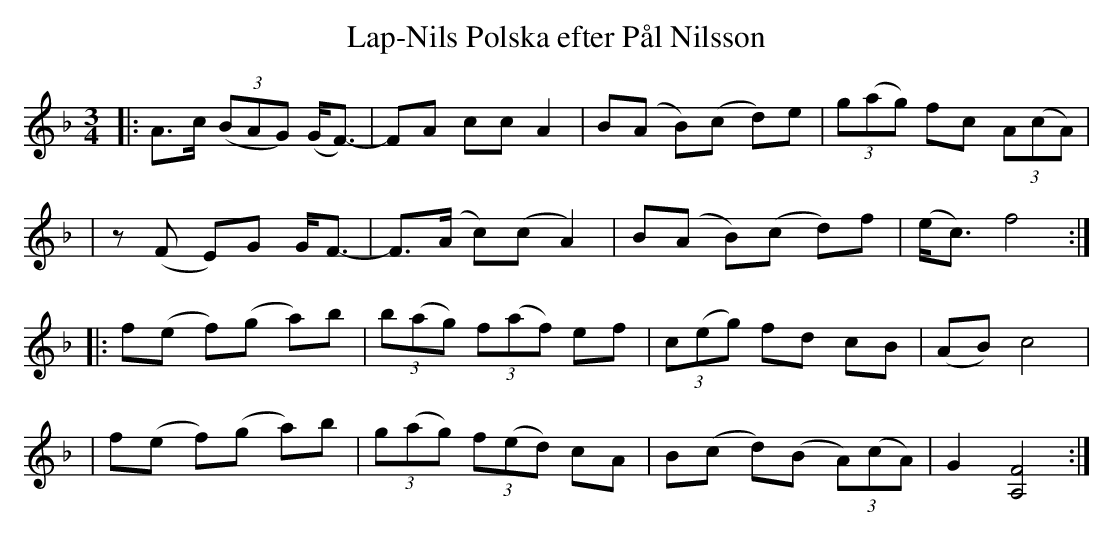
X:1
T: Lap-Nils Polska efter P\aal Nilsson
M: 3/4
L: 1/8
K: F
|: A>c ((3BAG) (G<F-) | FA cc A2 | B(A B)(c d)e | (3g(ag) fc (3A(cA) |
|  z(F E)G G<F- | F>(A c)(c A2) | B(A B)(c d)f | (e<c) f4 :|
|: f(e f)(g a)b | (3b(ag) (3f(af) ef | (3c(eg) fd cB | (AB) c4 |
|  f(e f)(g a)b | (3g(ag) (3f(ed) cA | B(c d)(B (3A)(cA) | G2 [F4A,4] :|
